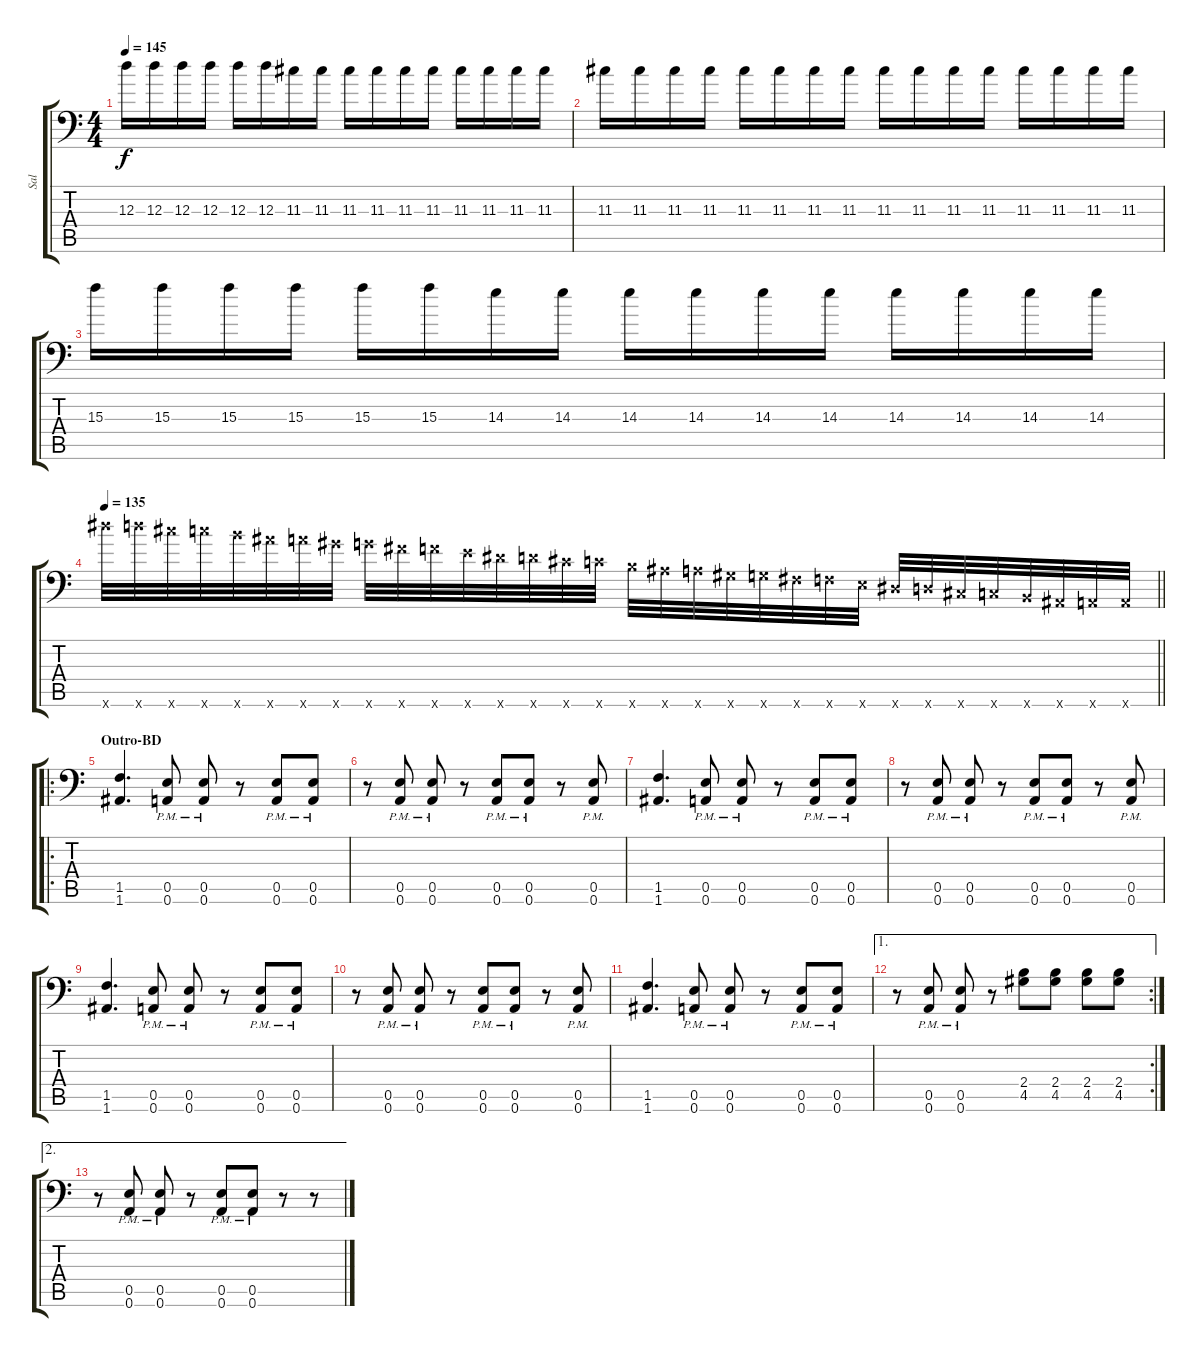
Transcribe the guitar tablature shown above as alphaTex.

\track ("Sal" "Sal") {instrument distortionguitar}
\staff {score tabs}
\tuning (B3 Gb3 D3 A2 E2 A1) {hide}
\ts (4 4)
\tempo 145
\clef f4
\ks c
12.3.16{dy f} 12.3.16 12.3.16 12.3.16 12.3.16 12.3.16 11.3.16 11.3.16 11.3.16 11.3.16 11.3.16 11.3.16 11.3.16 11.3.16 11.3.16 11.3.16 |
11.3.16 11.3.16 11.3.16 11.3.16 11.3.16 11.3.16 11.3.16 11.3.16 11.3.16 11.3.16 11.3.16 11.3.16 11.3.16 11.3.16 11.3.16 11.3.16 |
15.3.16 15.3.16 15.3.16 15.3.16 15.3.16 15.3.16 14.3.16 14.3.16 14.3.16 14.3.16 14.3.16 14.3.16 14.3.16 14.3.16 14.3.16 14.3.16 |
\tempo 135
\barLineRight lightlight
30.6{x}.32 29.6{x}.32 28.6{x}.32 27.6{x}.32 26.6{x}.32 25.6{x}.32 24.6{x}.32 23.6{x}.32 22.6{x}.32 21.6{x}.32 20.6{x}.32 19.6{x}.32 18.6{x}.32 17.6{x}.32 16.6{x}.32 15.6{x}.32 14.6{x}.32 13.6{x}.32 12.6{x}.32 11.6{x}.32 10.6{x}.32 9.6{x}.32 8.6{x}.32 7.6{x}.32 6.6{x}.32 5.6{x}.32 4.6{x}.32 3.6{x}.32 2.6{x}.32 1.6{x}.32 0.6{x}.32 0.6{x}.32 |
\ro
\section ("" "Outro-BD")
(1.5 1.6).4{d} (0.5{pm} 0.6{pm}).8 (0.5{pm} 0.6{pm}).8 r.8 (0.5{pm} 0.6{pm}).8 (0.5{pm} 0.6{pm}).8 |
r.8 (0.5{pm} 0.6{pm}).8 (0.5{pm} 0.6{pm}).8 r.8 (0.5{pm} 0.6{pm}).8 (0.5{pm} 0.6{pm}).8 r.8 (0.5{pm} 0.6{pm}).8 |
(1.5 1.6).4{d} (0.5{pm} 0.6{pm}).8 (0.5{pm} 0.6{pm}).8 r.8 (0.5{pm} 0.6{pm}).8 (0.5{pm} 0.6{pm}).8 |
r.8 (0.5{pm} 0.6{pm}).8 (0.5{pm} 0.6{pm}).8 r.8 (0.5{pm} 0.6{pm}).8 (0.5{pm} 0.6{pm}).8 r.8 (0.5{pm} 0.6{pm}).8 |
(1.5 1.6).4{d} (0.5{pm} 0.6{pm}).8 (0.5{pm} 0.6{pm}).8 r.8 (0.5{pm} 0.6{pm}).8 (0.5{pm} 0.6{pm}).8 |
r.8 (0.5{pm} 0.6{pm}).8 (0.5{pm} 0.6{pm}).8 r.8 (0.5{pm} 0.6{pm}).8 (0.5{pm} 0.6{pm}).8 r.8 (0.5{pm} 0.6{pm}).8 |
(1.5 1.6).4{d} (0.5{pm} 0.6{pm}).8 (0.5{pm} 0.6{pm}).8 r.8 (0.5{pm} 0.6{pm}).8 (0.5{pm} 0.6{pm}).8 |
\ae 1
\rc 2
r.8 (0.5{pm} 0.6{pm}).8 (0.5{pm} 0.6{pm}).8 r.8 (2.4 4.5).8 (2.4 4.5).8 (2.4 4.5).8 (2.4 4.5).8 |
\ae 2
r.8 (0.5{pm} 0.6{pm}).8 (0.5{pm} 0.6{pm}).8 r.8 (0.5{pm} 0.6{pm}).8 (0.5{pm} 0.6{pm}).8 r.8 r.8
